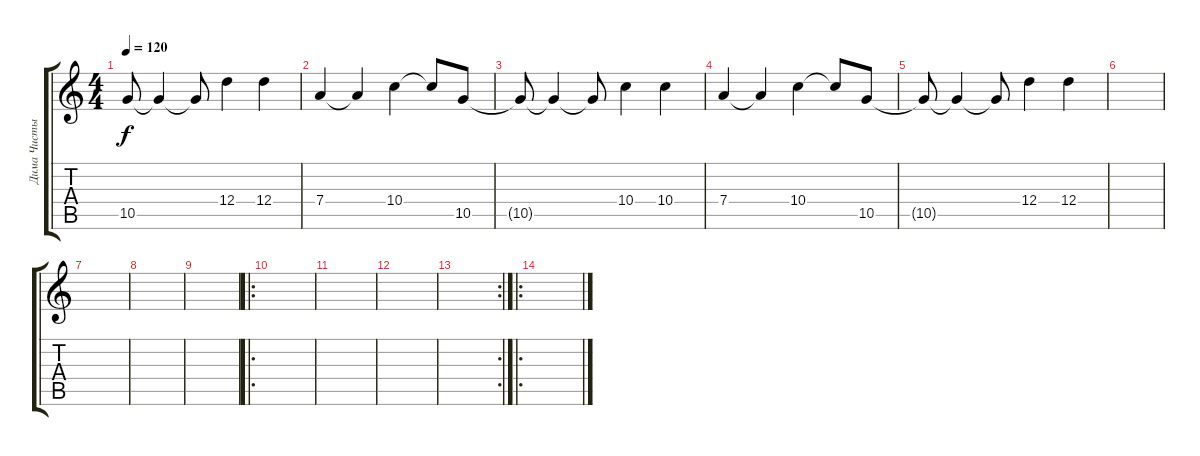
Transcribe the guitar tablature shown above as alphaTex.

\track ("Дима Чистый звук" "Дима Чисты") {instrument acousticguitarsteel}
\staff {score tabs}
\tuning (E4 B3 G3 D3 A2 D2) {hide}
\ts (4 4)
\tempo 120
\clef g2
\ks c
10.5{t}.8{dy f} 10.5{t}.4 10.5{t}.8 12.4.4 12.4.4 |
7.4.4 7.4{t}.4 10.4.4 10.4{t}.8 10.5.8 |
10.5{t}.8 10.5{t}.4 10.5{t}.8 10.4.4 10.4.4 |
7.4.4 7.4{t}.4 10.4.4 10.4{t}.8 10.5.8 |
10.5{t}.8 10.5{t}.4 10.5{t}.8 12.4.4 12.4.4 |
|
|
|
|
\ro
|
|
|
\rc 2
|
\ro
